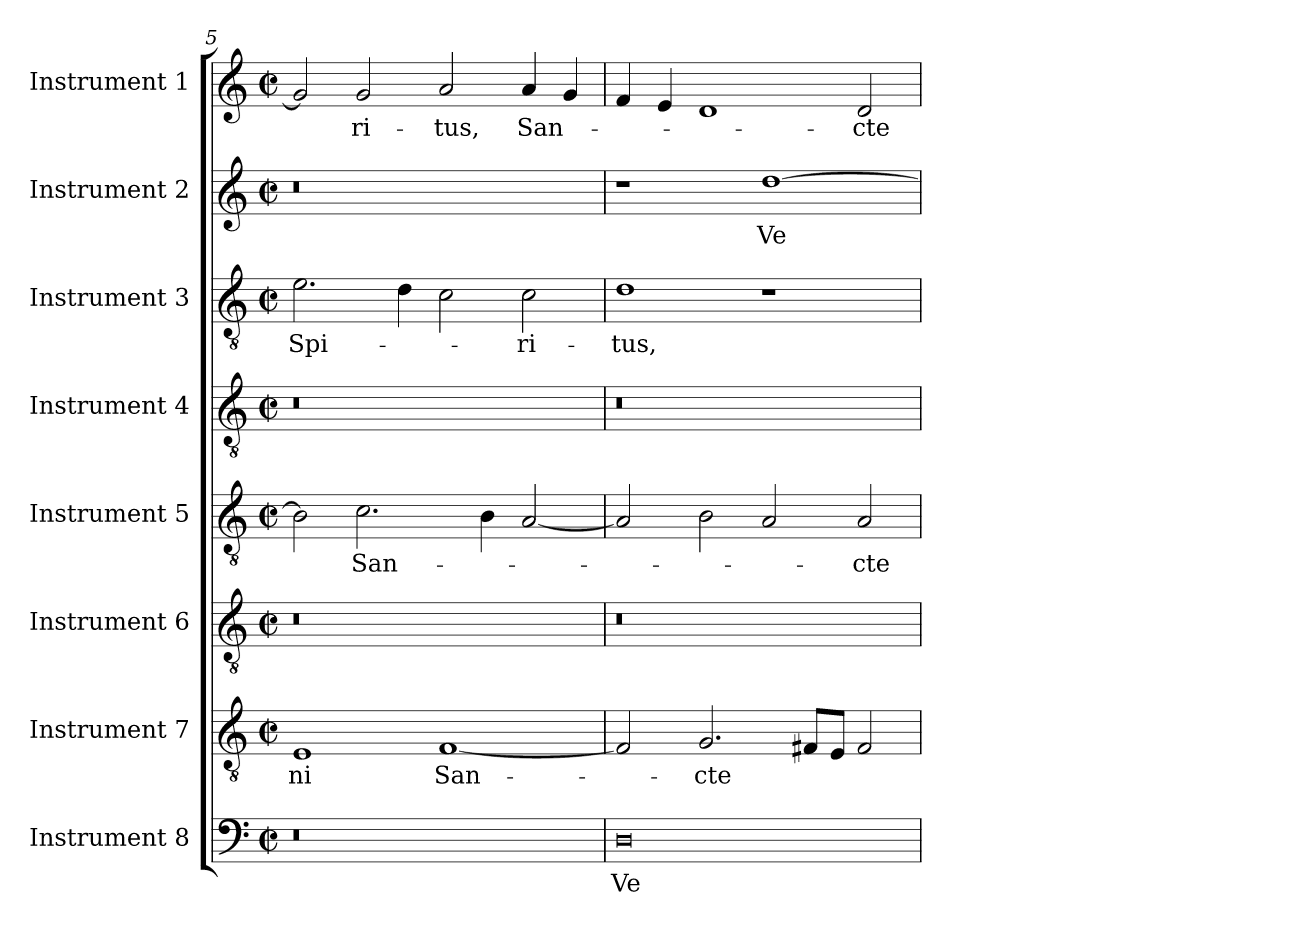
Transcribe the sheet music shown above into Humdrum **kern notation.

**kern	**text	**kern	**text	**kern	**kern	**text	**kern	**kern	**text	**kern	**text	**kern	**text
*part8	*part8	*part7	*part7	*part6	*part5	*part5	*part4	*part3	*part3	*part2	*part2	*part1	*part1
*staff8	*staff8	*staff7	*staff7	*staff6	*staff5	*staff5	*staff4	*staff3	*staff3	*staff2	*staff2	*staff1	*staff1
*I"Instrument 8	*	*I"Instrument 7	*	*I"Instrument 6	*I"Instrument 5	*	*I"Instrument 4	*I"Instrument 3	*	*I"Instrument 2	*	*I"Instrument 1	*
*clefF4	*	*clefGv2	*	*clefGv2	*clefGv2	*	*clefGv2	*clefGv2	*	*clefG2	*	*clefG2	*
*M2/2	*	*M2/2	*	*M2/2	*M2/2	*	*M2/2	*M2/2	*	*M2/2	*	*M2/2	*
*met(c|)	*	*met(c|)	*	*met(c|)	*met(c|)	*	*met(c|)	*met(c|)	*	*met(c|)	*	*met(c|)	*
=5	=5	=5	=5	=5	=5	=5	=5	=5	=5	=5	=5	=5	=5
!	!	!	!LO:LY:b:cj	!	!	!	!	!	!LO:LY:b:cj	!	!	!	!
0r	.	1E	-ni	0r	2B\]	.	0r	2.e\	Spi-	0r	.	2g/]	.
!	!	!	!	!	!	!LO:LY:b:cj	!	!	!	!	!	!	!LO:LY:b:cj
.	.	.	.	.	2.c\	San-	.	.	.	.	.	2g/	-ri-
.	.	.	.	.	.	.	.	4d\	.	.	.	.	.
!	!	!	!LO:LY:b:cj	!	!	!	!	!	!	!	!	!	!LO:LY:b:cj
.	.	[<1F	San-	.	.	.	.	2c\	.	.	.	2a/	-tus,
.	.	.	.	.	4B\	.	.	.	.	.	.	.	.
!	!	!	!	!	!	!	!	!	!LO:LY:b:cj	!	!	!	!LO:LY:b:cj
.	.	.	.	.	[<2A/	.	.	2c\	-ri-	.	.	4a/	San-
.	.	.	.	.	.	.	.	.	.	.	.	4g/	.
=6	=6	=6	=6	=6	=6	=6	=6	=6	=6	=6	=6	=6	=6
!	!LO:LY:b:cj	!	!	!	!	!	!	!	!LO:LY:b:cj	!	!	!	!
0D	Ve-	2F/]	.	0r	2A/]	.	0r	1d	-tus,	1r	.	4f/	.
.	.	.	.	.	.	.	.	.	.	.	.	4e/	.
!	!	!	!LO:LY:b:cj	!	!	!	!	!	!	!	!	!	!
.	.	2.G/	-cte	.	2B\	.	.	.	.	.	.	1d	.
!	!	!	!	!	!	!	!	!	!	!	!LO:LY:b:cj	!	!
.	.	.	.	.	2A/	.	.	1r	.	[>1dd	Ve-	.	.
.	.	8F#X/L	.	.	.	.	.	.	.	.	.	.	.
.	.	8E/J	.	.	.	.	.	.	.	.	.	.	.
!	!	!	!	!	!	!LO:LY:b:cj	!	!	!	!	!	!	!LO:LY:b:cj
.	.	2F#/	.	.	2A/	-cte	.	.	.	.	.	2d/	-cte
=	=	=	=	=	=	=	=	=	=	=	=	=	=
*-	*-	*-	*-	*-	*-	*-	*-	*-	*-	*-	*-	*-	*-
